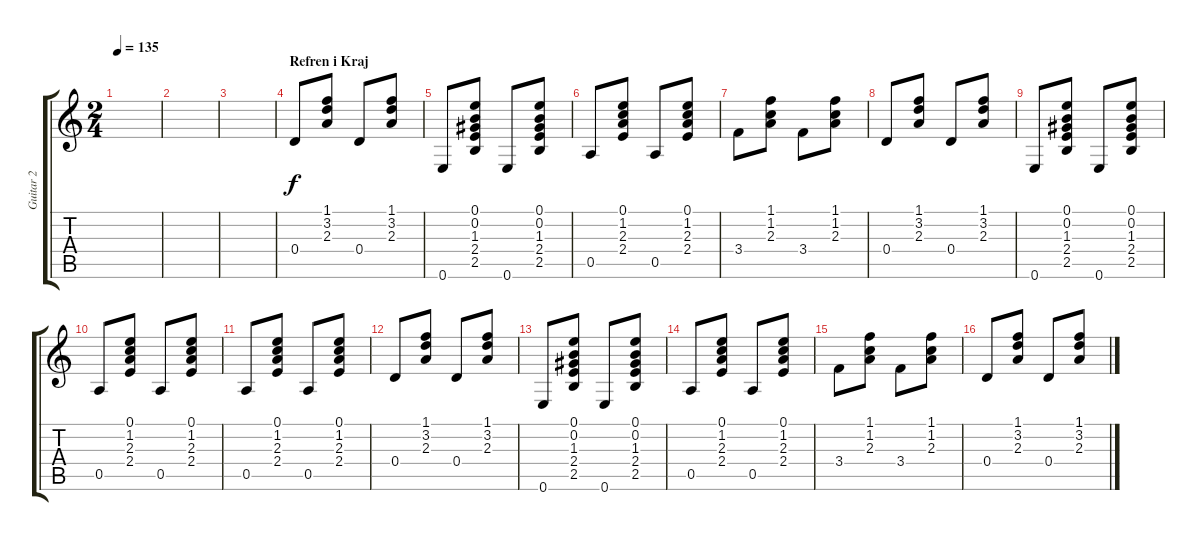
\track ("Guitar 2" "Guitar 2") {instrument acousticguitarsteel}
\staff {score tabs}
\tuning (E4 B3 G3 D3 A2 E2) {hide}
\ts (2 4)
\tempo 135
\clef g2
\ks c
|
|
|
\section ("" "Refren i Kraj")
0.4.8 (1.1 3.2 2.3).8 0.4.8 (1.1 3.2 2.3).8 |
0.6.8 (0.1 0.2 1.3 2.4 2.5).8 0.6.8 (0.1 0.2 1.3 2.4 2.5).8 |
0.5.8 (0.1 1.2 2.3 2.4).8 0.5.8 (0.1 1.2 2.3 2.4).8 |
3.4.8 (1.1 1.2 2.3).8 3.4.8 (1.1 1.2 2.3).8 |
0.4.8 (1.1 3.2 2.3).8 0.4.8 (1.1 3.2 2.3).8 |
0.6.8 (0.1 0.2 1.3 2.4 2.5).8 0.6.8 (0.1 0.2 1.3 2.4 2.5).8 |
0.5.8 (0.1 1.2 2.3 2.4).8 0.5.8 (0.1 1.2 2.3 2.4).8 |
0.5.8 (0.1 1.2 2.3 2.4).8 0.5.8 (0.1 1.2 2.3 2.4).8 |
0.4.8 (1.1 3.2 2.3).8 0.4.8 (1.1 3.2 2.3).8 |
0.6.8 (0.1 0.2 1.3 2.4 2.5).8 0.6.8 (0.1 0.2 1.3 2.4 2.5).8 |
0.5.8 (0.1 1.2 2.3 2.4).8 0.5.8 (0.1 1.2 2.3 2.4).8 |
3.4.8 (1.1 1.2 2.3).8 3.4.8 (1.1 1.2 2.3).8 |
0.4.8 (1.1 3.2 2.3).8 0.4.8 (1.1 3.2 2.3).8
